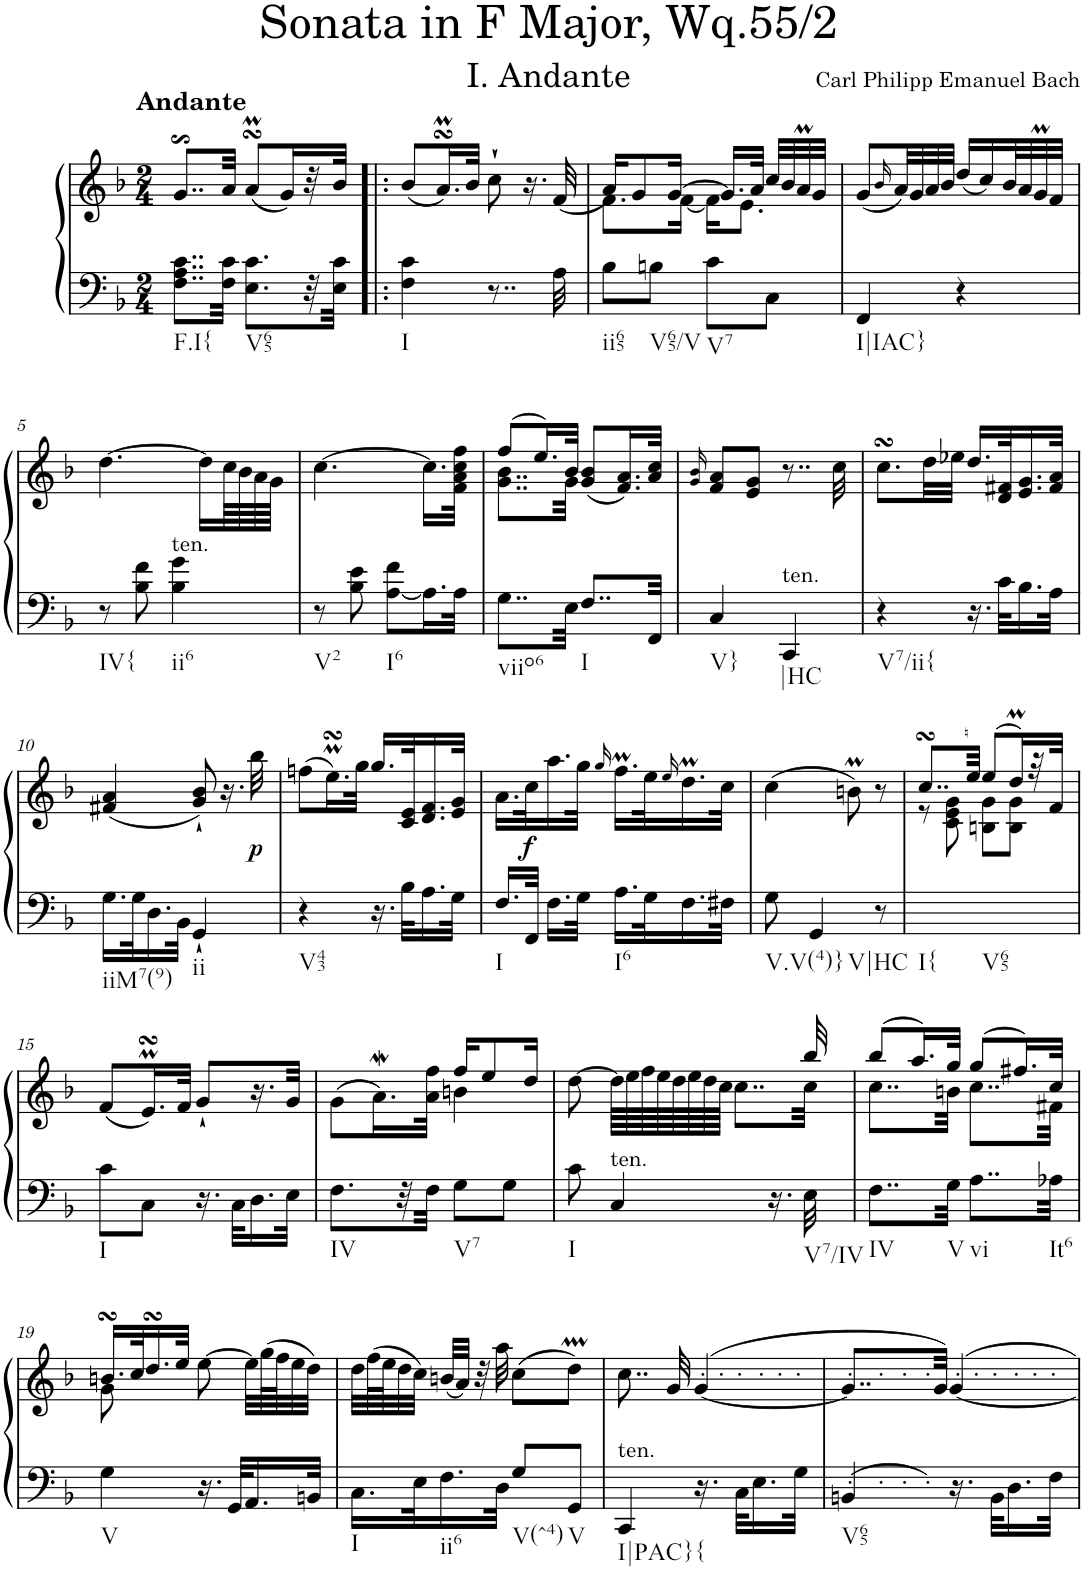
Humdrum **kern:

**kern	**kern	**dynam
*part1	*part1	*part1
*staff2	*staff1	*staff1/2
*I"Harpsichord	*	*
*I'Hch.	*	*
*clefF4	*clefG2	*
*k[b-]	*k[b-]	*
*M2/4	*M2/4	*
=1	=1	=1
!	!LO:TX:a:B:t=Andante	!
!LO:TX:b:t=F.I{	!	!
8..F\ 8..A\ 8..c\L	8..gs$SS/L	.
32F\ 32c\Jkk	32a/Jkk	.
!LO:TX:b:t=V65	!	!
8.E\ 8.c\L	(<8amsSsS/L	.
.	16g/L)	.
32r	32r	.
32E\ 32c\JJJ	32b-/JJJ	.
=2!|:	=2!|:	=2!|:
!LO:TX:b:t=I	!	!
4F\ 4c\	(<8b-/L	.
.	16.amsSsS/L)	.
.	32b-/JJk	.
8..r	8cc`\	.
.	16.r	.
32A\	(<32f/	.
=3	=3	=3
*	*^	*
!LO:TX:b:t=ii65	!	!	!
8B-\L	16a/KL)	8.f\L	.
.	8g/	.	.
!LO:TX:b:t=V65/V	!	!	!
8Bn\J	.	.	.
.	[16g/Jk	[16f\Jk	.
!LO:TX:b:t=V7	!	!	!
8c\L	16.g/LL]	16f\KL]	.
.	.	8.e\J	.
.	32a/JJk	.	.
8C\J	32cc/LLL	.	.
.	32b-/	.	.
.	32am/	.	.
.	32g/JJJ	.	.
*	*v	*v	*
=4	=4	=4
!LO:TX:b:t=I|IAC}	!	!
4FF/	(<8g/L	.
.	16qb-/	.
.	32a/LL)	.
.	32g/	.
.	32a/	.
.	32b-/JJJ	.
4r	(<16dd/LL	.
.	16cc/)	.
.	32b-/L	.
.	32a/	.
.	32gM/	.
.	32f/JJJ	.
!!LO:LB:g=z
=5	=5	=5
!LO:TX:b:t=IV{	!	!
8r	[4.dd\	.
8B-\ 8f\	.	.
!LO:TX:a:t=ten.	!	!
!LO:TX:b:t=ii6	!	!
4B-\ 4g\	.	.
.	16dd\LL]	.
.	64cc\LL	.
.	64b-\	.
.	64a\	.
.	64g\JJJJ	.
=6	=6	=6
!LO:TX:b:t=V2	!	!
8r	[4.cc\	.
8B-\ 8e\	.	.
!LO:TX:b:t=I6	!	!
[8A\ 8f\L	.	.
16.A\L]	16.cc\LL]	.
32A\JJk	32f\ 32a\ 32cc\ 32ff\JJk	.
=7	=7	=7
*	*^	*
!LO:TX:b:t=viio6	!	!	!
8..G\L	(>8ff/L	8..g\ 8..b-\L	.
.	16.ee/L)	.	.
32E\Jkk	32b-/JJk	32g\Jkk	.
!LO:TX:b:t=I	!	!	!
8..F/L	(<8g/ 8b-/L	4ryy	.
.	16.f/ 16.a/L)	.	.
32FF/Jkk	32a/ 32cc/JJk	.	.
*	*v	*v	*
=8	=8	=8
.	16qg/ 16qb-/	.
!LO:TX:b:t=V}	!	!
4C/	8f/ 8a/L	.
.	8e/ 8g/J	.
!LO:TX:a:t=ten.	!	!
!LO:TX:b:t=|HC	!	!
4CC/	8..r	.
.	32cc\	.
=9	=9	=9
!LO:TX:b:t=V7/ii{	!	!
4r	8.ccsSSS\L	.
.	32dd\LL	.
.	32ee-X\JJJ	.
16.r	16.dd/LL	.
32c\KLL	32d/ 32f#X/K	.
16.B-\	16.e/ 16.g/	.
32A\JJk	32f#/ 32a/JJk	.
!!LO:LB:g=z
=10	=10	=10
!LO:TX:b:t=iiM7(9)	!	!
16.G\LL	(<4f#X/ 4a/	.
32G\K	.	.
16.D\	.	.
32BB-\JJk	.	.
!LO:TX:b:t=ii	!	!
4GG`/	8g/` 8b-/`)	.
.	16.r	.
!	!	!LO:DY:b
.	32bb-\	p
=11	=11	=11
!LO:TX:b:t=V43	!	!
4r	(>8ffn\L	.
.	16.eemsSsS\L)	.
.	32gg\JJk	.
16.r	16.gg/LL	.
32B-\KLL	32c/ 32e/K	.
16.A\	16.d/ 16.f/	.
32G\JJk	32e/ 32g/JJk	.
=12	=12	=12
!LO:TX:b:t=I	!	!
16.F/LL	16.a\LL	.
!	!	!LO:DY:b
32FF/JJk	32cc\K	f
16.F\LL	16.aa\	.
32G\JJk	32gg\JJk	.
.	16qgg/	.
!LO:TX:b:t=I6	!	!
16.A\LL	16.ffM\LL	.
32G\K	32ee\K	.
.	16qee/	.
16.F\	16.ddM\	.
32F#X\JJk	32cc\JJk	.
=13	=13	=13
!LO:TX:b:t=V.V(4)}	!	!
8G\	(>4cc\	.
!LO:TX:b:t=V|HC	!	!
4GG/	.	.
.	8bnm\)	.
8r	8r	.
=14	=14	=14
*	*^	*
!LO:TX:b:t=I{	!	!	!
!LO:TX:b:t=V65	!	!	!
2ryy	8..ccsSSS/L	8r	.
.	.	8c\ 8e\ 8g\	.
.	32ee/Jkk	.	.
.	(>8ee/L	8Bn\ 8g\L	.
.	16ddM/L)	8B\ 8g\J	.
.	32r	.	.
.	32f/JJJ	.	.
*	*v	*v	*
!!LO:LB:g=z
=15	=15	=15
!LO:TX:b:t=I	!	!
8c\L	(<8f/L	.
8C\J	16.emsSsS/L)	.
.	32f/JJk	.
16.r	8g`/L	.
32C\KLL	.	.
16.D\	16.r	.
32E\JJk	32g/JJk	.
=16	=16	=16
*	*^	*
!LO:TX:b:t=IV	!	!	!
8.F\L	(>8g\L	4ryy	.
.	16.aW\L)	.	.
32r	.	.	.
32F\JJJ	32a\ 32ff\JJk	.	.
!LO:TX:b:t=V7	!	!	!
8G\L	16ff/KL	4bn\	.
.	8ee/	.	.
8G\J	.	.	.
.	16dd/Jk	.	.
=17	=17	=17	=17
!LO:TX:b:t=I	!	!	!
8c\	[8dd\	4...ryy	.
!LO:TX:a:t=ten.	!	!	!
4C/	64dd\LLLL]	.	.
.	64ee\	.	.
.	64ff\	.	.
.	64ee\	.	.
.	64dd\	.	.
.	64ee\	.	.
.	64dd\	.	.
.	64cc\JJJJ	.	.
.	8..cc\L	.	.
16.r	.	.	.
!LO:TX:b:t=V7/IV	!	!	!
32E\	32cc\Jkk	32bb-/	.
=18	=18	=18	=18
!LO:TX:b:t=IV	!	!	!
8..F\L	(>8bb-/L	8..cc\L	.
.	16.aa/L)	.	.
!LO:TX:b:t=V	!	!	!
32G\Jkk	32gg/JJk	32bn\Jkk	.
!LO:TX:b:t=vi	!	!	!
8..A\L	(>8gg/L	8..cc\L	.
.	16.ff#X/L)	.	.
!LO:TX:b:t=It6	!	!	!
32A-X\Jkk	32cc/JJk	32f#X\Jkk	.
!!LO:LB:g=z	!!
=19	=19	=19	=19
!LO:TX:b:t=V	!	!	!
4G\	16.bnsSsS/LL	8g\	.
.	32cc/K	.	.
.	16.ddsSSS/	4.ryy	.
.	32ee/JJk	.	.
16.r	[8ee\	.	.
32GG/KLL	.	.	.
16.AA/	32ee\LLL]	.	.
.	(>64gg\L	.	.
.	64ff\J	.	.
.	32ee\	.	.
32BBn/JJk	32dd\JJJ)	.	.
*	*v	*v	*
=20	=20	=20
!LO:TX:b:t=I	!	!
16.C\LL	32dd\LLL	.
.	(>64ff\L	.
.	64ee\J	.
.	32dd\	.
32E\K	32cc\JJJ)	.
!LO:TX:b:t=ii6	!	!
16.F\	(<32bn/LLL	.
.	32a/JJJ)	.
.	32r	.
32D\JJk	32aa\	.
!LO:TX:b:t=V(^4)	!	!
8G/L	(>8cc\L	.
!LO:TX:b:t=V	!	!
8GG/J	8ddM\J)	.
=21	=21	=21
*	*^	*
!LO:TX:a:t=ten.	!	!	!
!LO:TX:b:t=I|PAC}{	!	!	!
4CC/	8..cc\	4ryy	.
.	32g/	.	.
*	*	*Xtuplet	*
16.r	(>[4g/	24g'>	.
.	.	24g'>!	.
.	.	24g'>!	.
32C\KLL	.	.	.
16.E\	.	24g'>!	.
.	.	24g'>!	.
.	.	24g'>!	.
32G\JJk	.	.	.
=22	=22	=22	=22
*^	*	*	*
!LO:TX:b:t=V65	!	!	!	!
4BBn/	16BB'>!	8..g/L]	16g'>!	.
.	16BB'>!	.	16g'>!	.
.	16BB'>!	.	16g'>!	.
.	16BB'>!	.	16g'>!	.
.	.	32g/Jkk)	.	.
16.r	4ryy	[4g/	24g'>	.
.	.	.	24g'>!	.
.	.	.	24g'>!	.
32BB\KLL	.	.	.	.
16.D\	.	.	24g'>!	.
.	.	.	24g'>!	.
.	.	.	24g'>!	.
32F\JJk	.	.	.	.
*v	*v	*	*	*
*	*v	*v	*
=	=	=
*-	*-	*-
